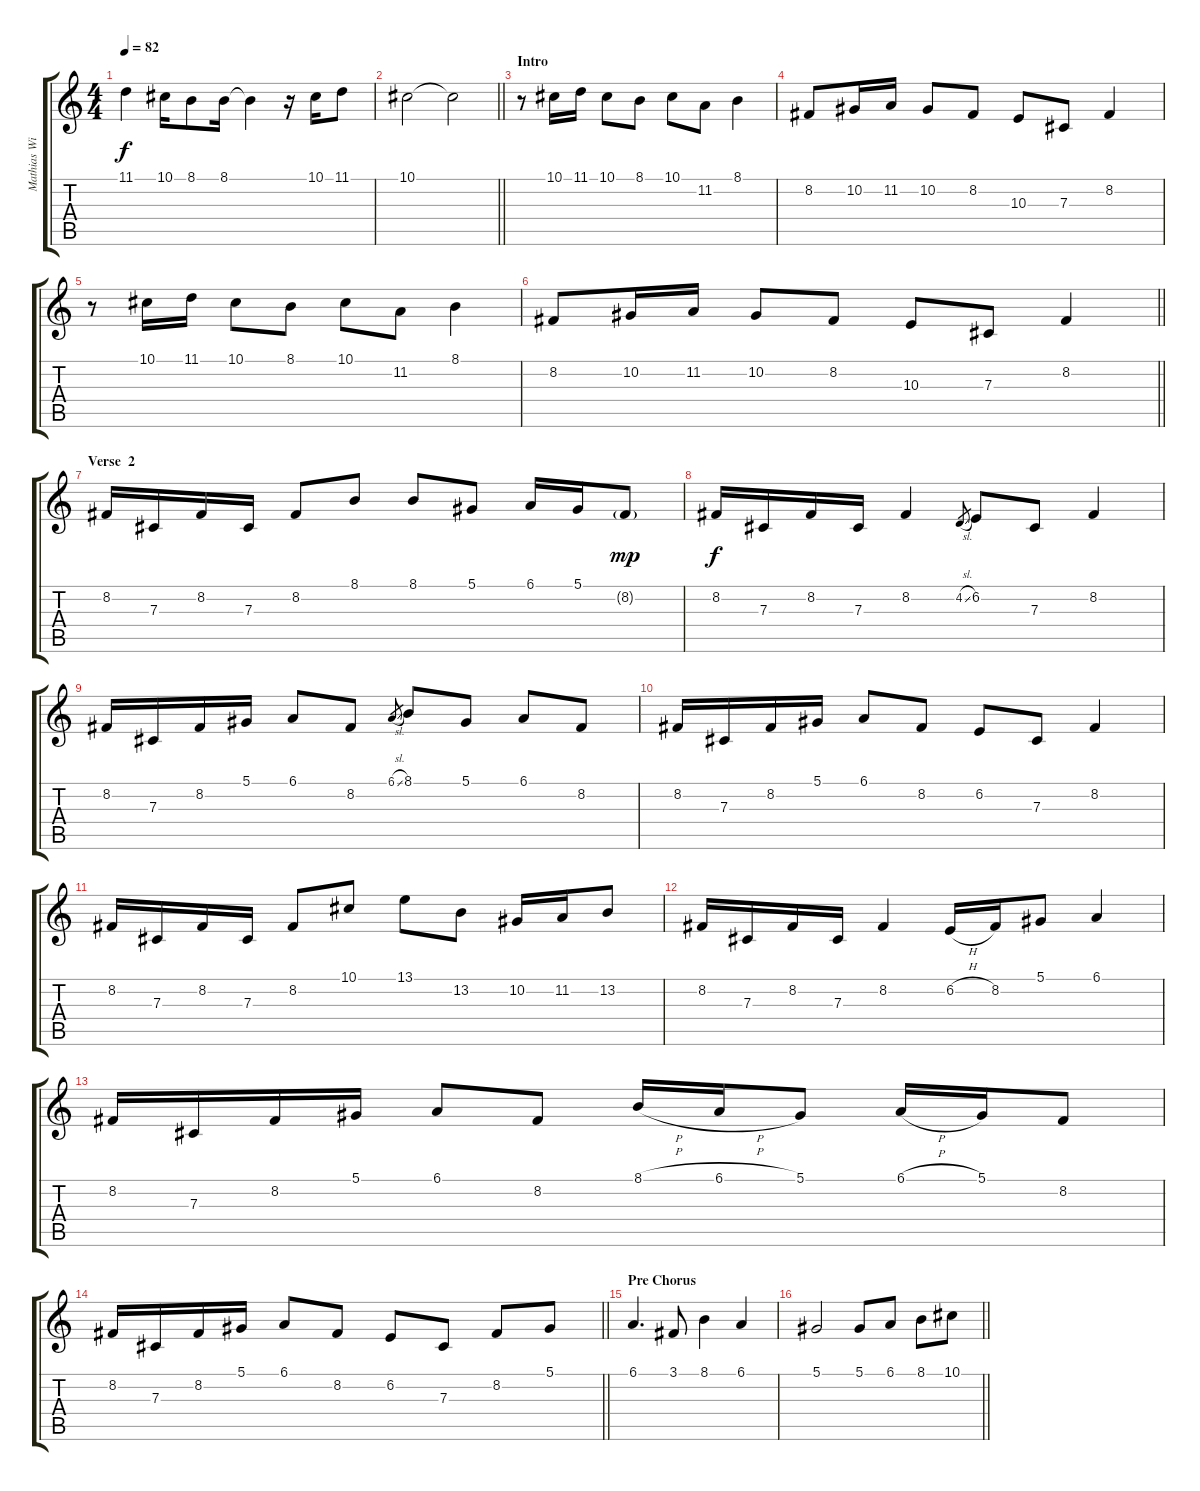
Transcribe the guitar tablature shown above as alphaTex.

\track ("Mathias Wiesner - Strings 2" "Mathias Wi") {instrument stringensemble2}
\staff {score tabs}
\tuning (Eb4 Bb3 Gb3 Db3 Ab2 Eb2) {hide}
\ts (4 4)
\tempo 82
\clef g2
\ks c
11.1.4{dy f} 10.1.16 8.1.8 8.1.16 8.1{t}.4 r.16 10.1.16 11.1.8 |
\barLineRight lightlight
10.1.2 10.1{t}.2 |
\section ("" "Intro")
r.8 10.1.16 11.1.16 10.1.8 8.1.8 10.1.8 11.2.8 8.1.4 |
8.2.8 10.2.16 11.2.16 10.2.8 8.2.8 10.3.8 7.3.8 8.2.4 |
r.8 10.1.16 11.1.16 10.1.8 8.1.8 10.1.8 11.2.8 8.1.4 |
\barLineRight lightlight
8.2.8 10.2.16 11.2.16 10.2.8 8.2.8 10.3.8 7.3.8 8.2.4 |
\section ("" "Verse  2")
8.2.16 7.3.16 8.2.16 7.3.16 8.2.8 8.1.8 8.1.8 5.1.8 6.1.16 5.1.16 8.2{g}.8{dy mp} |
8.2.16{dy f} 7.3.16 8.2.16 7.3.16 8.2.4 4.2{sl}.8{gr} 6.2.8 7.3.8 8.2.4 |
8.2.16 7.3.16 8.2.16 5.1.16 6.1.8 8.2.8 6.1{sl}.8{gr} 8.1.8 5.1.8 6.1.8 8.2.8 |
8.2.16 7.3.16 8.2.16 5.1.16 6.1.8 8.2.8 6.2.8 7.3.8 8.2.4 |
8.2.16 7.3.16 8.2.16 7.3.16 8.2.8 10.1.8 13.1.8 13.2.8 10.2.16 11.2.16 13.2.8 |
8.2.16 7.3.16 8.2.16 7.3.16 8.2.4 6.2{h}.16 8.2.16 5.1.8 6.1.4 |
8.2.16 7.3.16 8.2.16 5.1.16 6.1.8 8.2.8 8.1{h}.16 6.1{h}.16 5.1.8 6.1{h}.16 5.1.16 8.2.8 |
\barLineRight lightlight
8.2.16 7.3.16 8.2.16 5.1.16 6.1.8 8.2.8 6.2.8 7.3.8 8.2.8 5.1.8 |
\section ("" "Pre Chorus")
6.1.4{d} 3.1.8 8.1.4 6.1.4 |
\barLineRight lightlight
5.1.2 5.1.8 6.1.8 8.1.8 10.1.8
